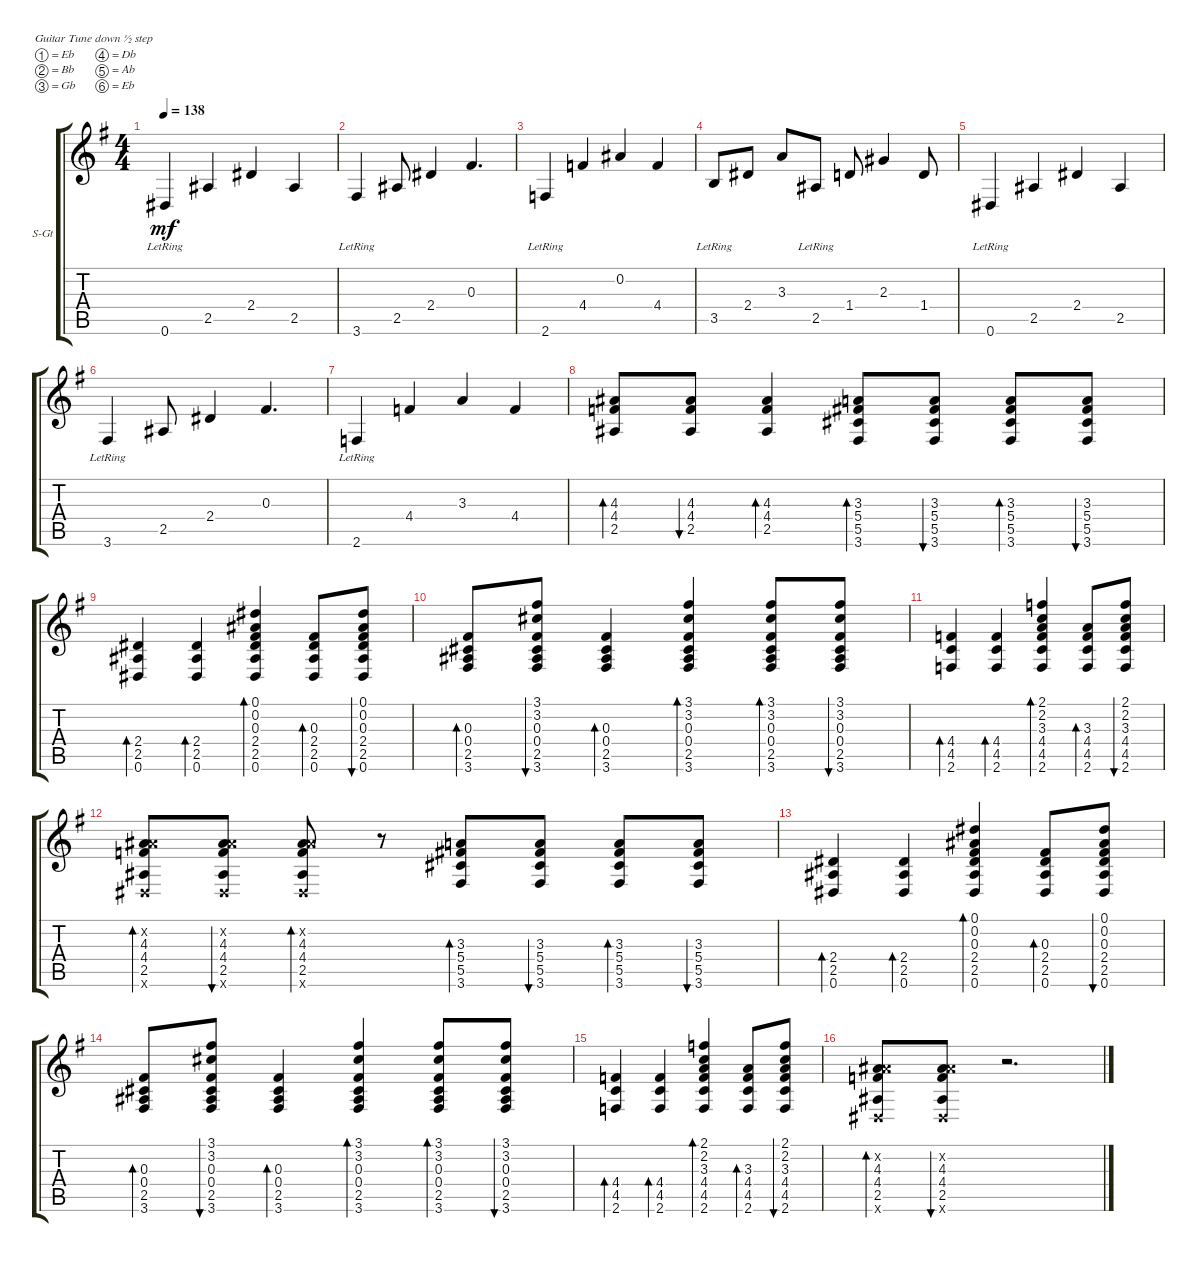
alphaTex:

\defaultSystemsLayout 4
\bracketExtendMode groupsimilarinstruments
\firstSystemTrackNameOrientation horizontal
\otherSystemsTrackNameOrientation horizontal
\track ("Steel Guitar" "S-Gt") {instrument acousticguitarsteel}
\staff {score tabs}
\tuning (Eb4 Bb3 Gb3 Db3 Ab2 Eb2)
\ts (4 4)
\tempo 138
\clef g2
\ks eminor
0.6{lr}.4{dy mf instrument acousticguitarsteel} 2.5.4 2.4.4 2.5.4 |
3.6{lr}.4 2.5.8 2.4.4 0.3.4{d} |
2.6{lr}.4 4.4.4 0.2.4 4.4.4 |
3.5{lr}.8 2.4.8 3.3.8 2.5{lr}.8 1.4.8 2.3.4 1.4.8 |
0.6{lr}.4 2.5.4 2.4.4 2.5.4 |
3.6{lr}.4 2.5.8 2.4.4 0.3.4{d} |
2.6{lr}.4 4.4.4 3.3.4 4.4.4 |
(2.5 4.4 4.3).8{bd 30} (2.5 4.4 4.3).8{bu 30} (2.5 4.4 4.3).4{bd 30} (3.6 5.5 5.4 3.3).8{bd 30} (3.6 5.5 5.4 3.3).8{bu 30} (3.6 5.5 5.4 3.3).8{bd 30} (3.6 5.5 5.4 3.3).8{bu 30} |
(0.6 2.5 2.4).4{bd 30} (0.6 2.5 2.4).4{bd 30} (0.6 2.5 2.4 0.3 0.2 0.1).4{bd 30} (0.6 2.5 2.4 0.3).8{bd 30} (0.6 2.5 2.4 0.3 0.2 0.1).8{bu 30} |
(3.6 2.5 0.4 0.3).8{bd 30} (3.6 2.5 0.4 0.3 3.2 3.1).8{bu 30} (3.6 2.5 0.4 0.3).4{bd 30} (3.6 2.5 0.4 0.3 3.2 3.1).4{bd 30} (3.6 2.5 0.4 0.3 3.2 3.1).8{bd 30} (3.6 2.5 0.4 0.3 3.2 3.1).8{bu 30} |
(2.6 4.5 4.4).4{bd 30} (2.6 4.5 4.4).4{bd 30} (2.6 4.5 4.4 3.3 2.2 2.1).4{bd 30} (2.6 4.5 4.4 3.3).8{bd 30} (2.6 4.5 4.4 3.3 2.2 2.1).8{bu 30} |
(2.5 4.4 4.3 0.6{x} 0.2{x}).8{bd 30} (2.5 4.4 4.3 0.6{x} 0.2{x}).8{bu 30} (2.5 4.4 4.3 0.6{x} 0.2{x}).8{bd 30} r.8 (3.6 5.5 5.4 3.3).8{bd 30} (3.6 5.5 5.4 3.3).8{bu 30} (3.6 5.5 5.4 3.3).8{bd 30} (3.6 5.5 5.4 3.3).8{bu 30} |
(0.6 2.5 2.4).4{bd 30} (0.6 2.5 2.4).4{bd 30} (0.6 2.5 2.4 0.3 0.2 0.1).4{bd 30} (0.6 2.5 2.4 0.3).8{bd 30} (0.6 2.5 2.4 0.3 0.2 0.1).8{bu 30} |
(3.6 2.5 0.4 0.3).8{bd 30} (3.6 2.5 0.4 0.3 3.2 3.1).8{bu 30} (3.6 2.5 0.4 0.3).4{bd 30} (3.6 2.5 0.4 0.3 3.2 3.1).4{bd 30} (3.6 2.5 0.4 0.3 3.2 3.1).8{bd 30} (3.6 2.5 0.4 0.3 3.2 3.1).8{bu 30} |
(2.6 4.5 4.4).4{bd 30} (2.6 4.5 4.4).4{bd 30} (2.6 4.5 4.4 3.3 2.2 2.1).4{bd 30} (2.6 4.5 4.4 3.3).8{bd 30} (2.6 4.5 4.4 3.3 2.2 2.1).8{bu 30} |
(2.5 4.4 4.3 0.6{x} 0.2{x}).8{bd 30} (2.5 4.4 4.3 0.6{x} 0.2{x}).8{bu 30} r.2{d}
